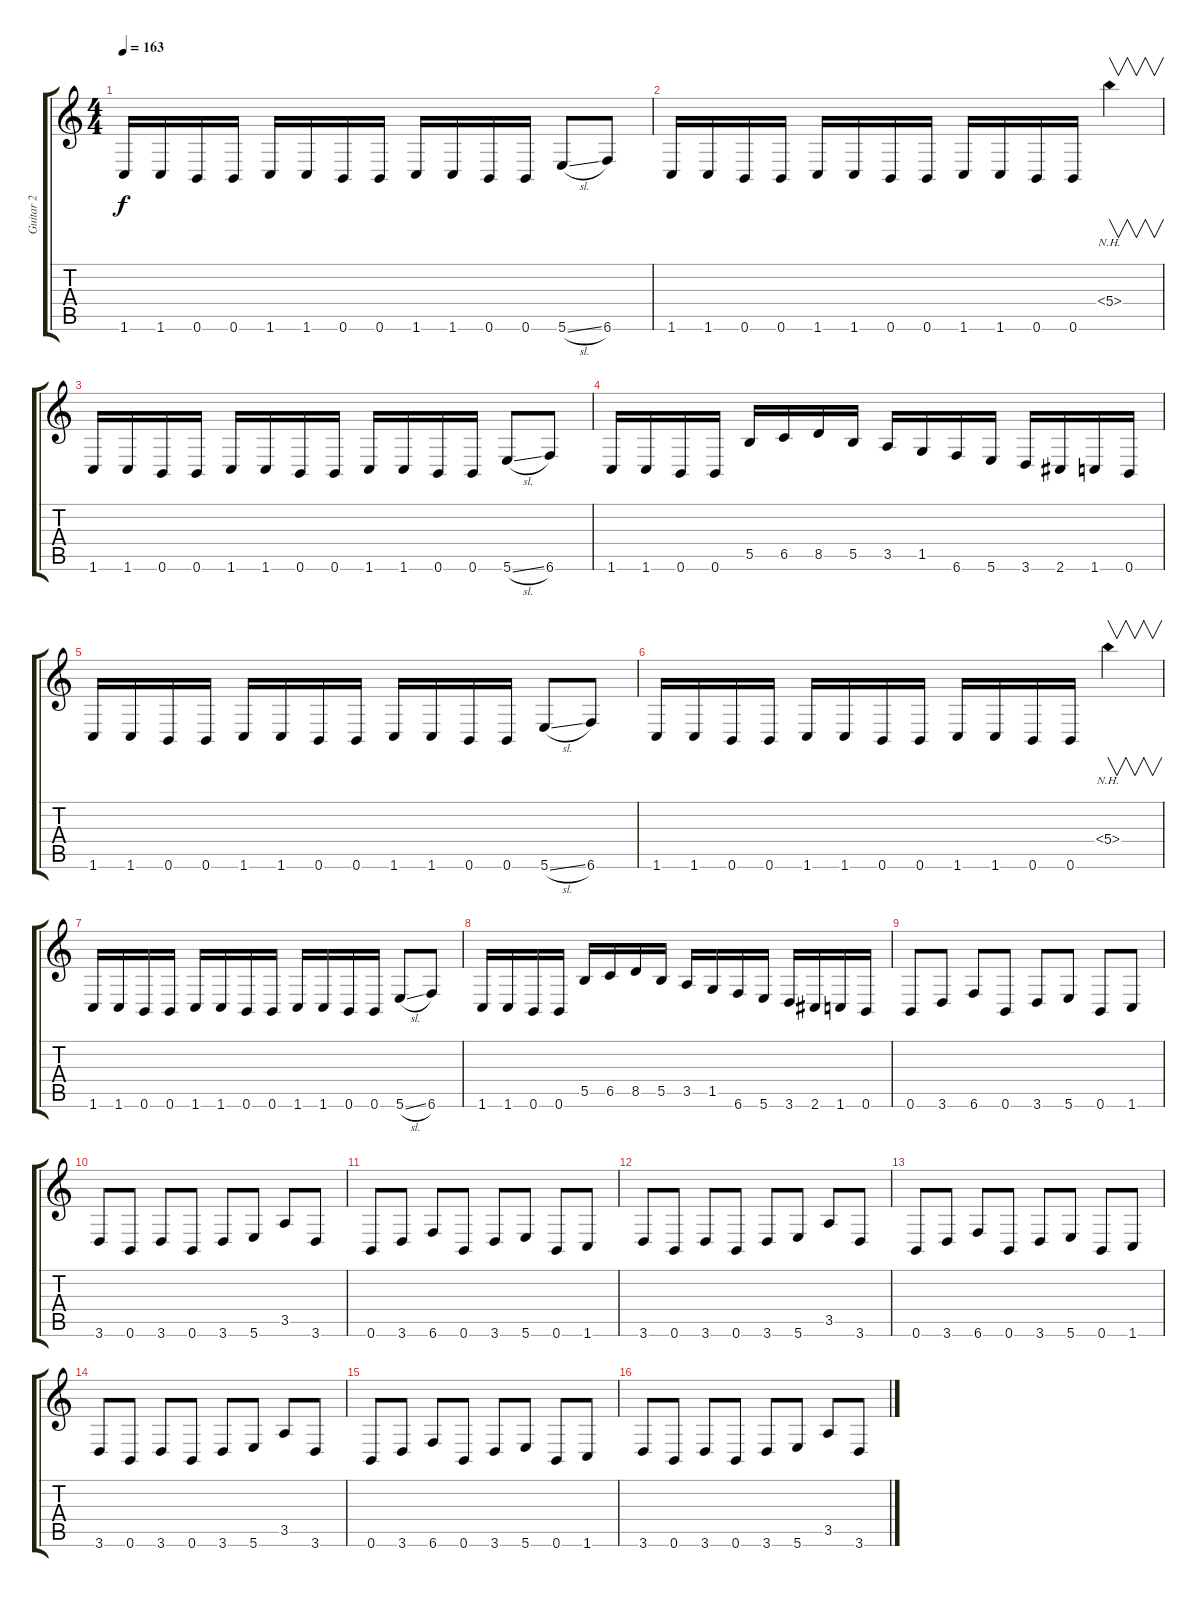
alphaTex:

\track ("Guitar 2" "Guitar 2") {instrument distortionguitar}
\staff {score tabs}
\tuning (Db4 Ab3 E3 B2 Gb2 B1) {hide}
\ts (4 4)
\tempo 163
\clef g2
\ks c
1.6.16{dy f instrument distortionguitar} 1.6.16 0.6.16 0.6.16 1.6.16 1.6.16 0.6.16 0.6.16 1.6.16 1.6.16 0.6.16 0.6.16 5.6{sl}.8 6.6.8 |
1.6.16 1.6.16 0.6.16 0.6.16 1.6.16 1.6.16 0.6.16 0.6.16 1.6.16 1.6.16 0.6.16 0.6.16 5.4{nh}.4{v} |
1.6.16 1.6.16 0.6.16 0.6.16 1.6.16 1.6.16 0.6.16 0.6.16 1.6.16 1.6.16 0.6.16 0.6.16 5.6{sl}.8 6.6.8 |
1.6.16 1.6.16 0.6.16 0.6.16 5.5.16 6.5.16 8.5.16 5.5.16 3.5.16 1.5.16 6.6.16 5.6.16 3.6.16 2.6.16 1.6.16 0.6.16 |
1.6.16 1.6.16 0.6.16 0.6.16 1.6.16 1.6.16 0.6.16 0.6.16 1.6.16 1.6.16 0.6.16 0.6.16 5.6{sl}.8 6.6.8 |
1.6.16 1.6.16 0.6.16 0.6.16 1.6.16 1.6.16 0.6.16 0.6.16 1.6.16 1.6.16 0.6.16 0.6.16 5.4{nh}.4{v} |
1.6.16 1.6.16 0.6.16 0.6.16 1.6.16 1.6.16 0.6.16 0.6.16 1.6.16 1.6.16 0.6.16 0.6.16 5.6{sl}.8 6.6.8 |
1.6.16 1.6.16 0.6.16 0.6.16 5.5.16 6.5.16 8.5.16 5.5.16 3.5.16 1.5.16 6.6.16 5.6.16 3.6.16 2.6.16 1.6.16 0.6.16 |
0.6.8 3.6.8 6.6.8 0.6.8 3.6.8 5.6.8 0.6.8 1.6.8 |
3.6.8 0.6.8 3.6.8 0.6.8 3.6.8 5.6.8 3.5.8 3.6.8 |
0.6.8 3.6.8 6.6.8 0.6.8 3.6.8 5.6.8 0.6.8 1.6.8 |
3.6.8 0.6.8 3.6.8 0.6.8 3.6.8 5.6.8 3.5.8 3.6.8 |
0.6.8 3.6.8 6.6.8 0.6.8 3.6.8 5.6.8 0.6.8 1.6.8 |
3.6.8 0.6.8 3.6.8 0.6.8 3.6.8 5.6.8 3.5.8 3.6.8 |
0.6.8 3.6.8 6.6.8 0.6.8 3.6.8 5.6.8 0.6.8 1.6.8 |
3.6.8 0.6.8 3.6.8 0.6.8 3.6.8 5.6.8 3.5.8 3.6.8
